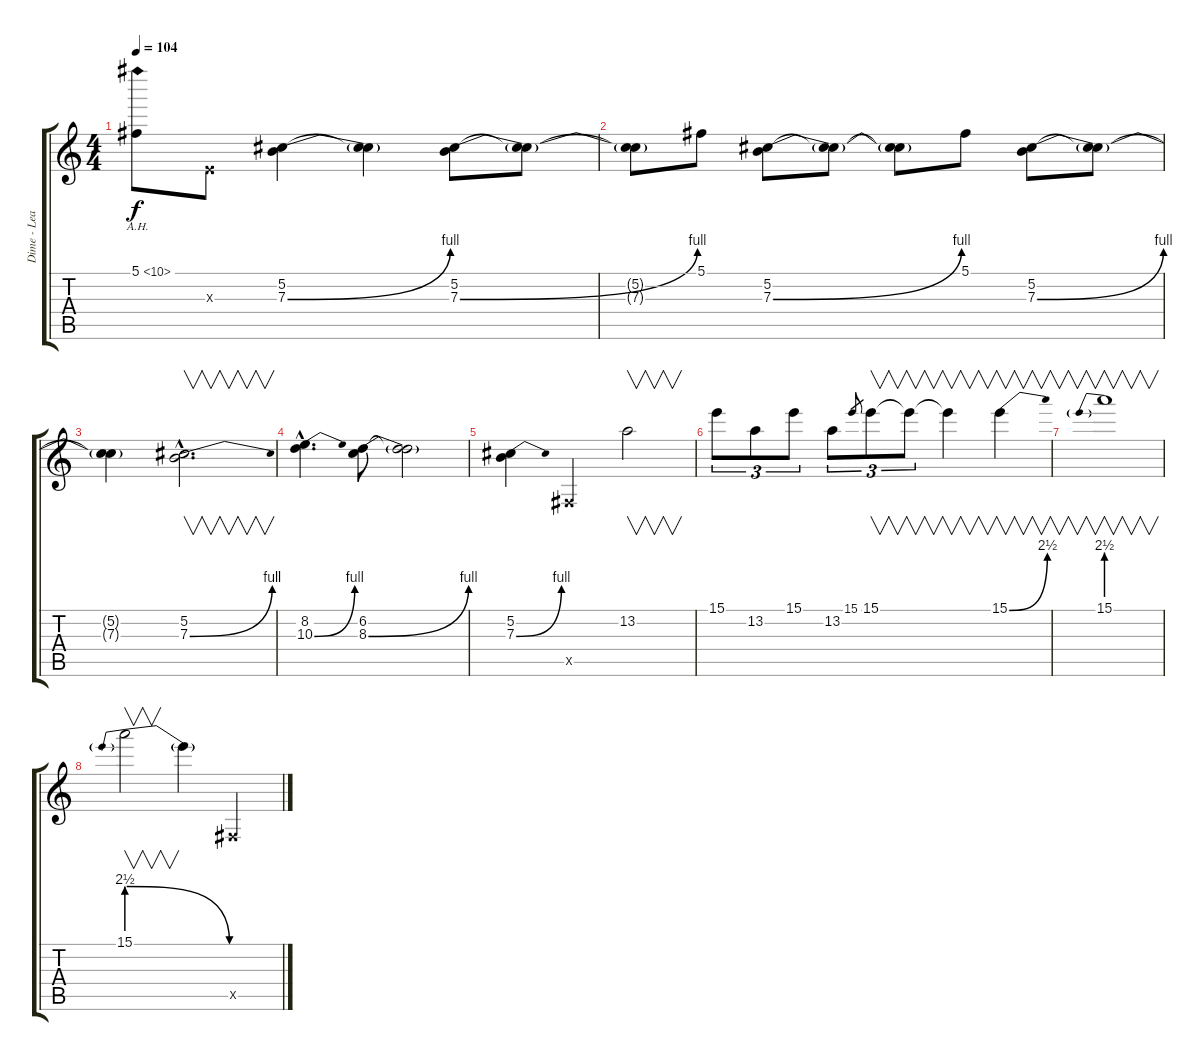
\track ("Dime - Lead Guitar" "Dime - Lea") {instrument overdrivenguitar}
\staff {score tabs}
\tuning (Db4 Ab3 E3 B2 Gb2 Db2) {hide}
\ts (4 4)
\tempo 104
\clef g2
\ks c
5.1{ah 5}.8{dy f volume 14 balance 8} 0.3{x}.8 (5.2 7.3{be (bend 0 0 60 4)}).4 (5.2{t} 7.3{t}).4 (5.2 7.3{be (bend 0 0 60 4)}).8 (5.2{t} 7.3{t}).8 |
(5.2{t} 7.3{t}).8 5.1.8 (5.2 7.3{be (bend 0 0 60 4)}).8 (5.2{t} 7.3{t}).8 (5.2{t} 7.3{t}).8 5.1.8 (5.2 7.3{be (bend 0 0 60 4)}).8 (5.2{t} 7.3{t}).8 |
(5.2{t} 7.3{t}).4 (5.2{hac} 7.3{be (bend 0 0 60 4) hac}).2{v d} |
(8.2{hac} 10.3{be (bend 0 0 60 4) hac}).4{d} (6.2 8.3{be (bend 0 0 60 4)}).8 (6.2{t} 8.3{t}).2 |
(5.2 7.3{be (bend 0 0 60 4)}).4 0.5{x}.4 13.2.2{v} |
15.1.8{tu (3 2)} 13.2.8{tu (3 2)} 15.1.8{tu (3 2)} 13.2.8{tu (3 2)} 15.1.8{gr} 15.1.8{v tu (3 2)} 15.1{t}.8{v tu (3 2)} 15.1{t}.4{v} 15.1{be (bend 0 0 60 10)}.4{v} |
15.1{be (prebend 0 10 60 10)}.1{v} |
15.1{be (prebendrelease 0 10 60 0)}.2{v} 15.1{t}.4 0.5{x}.4
